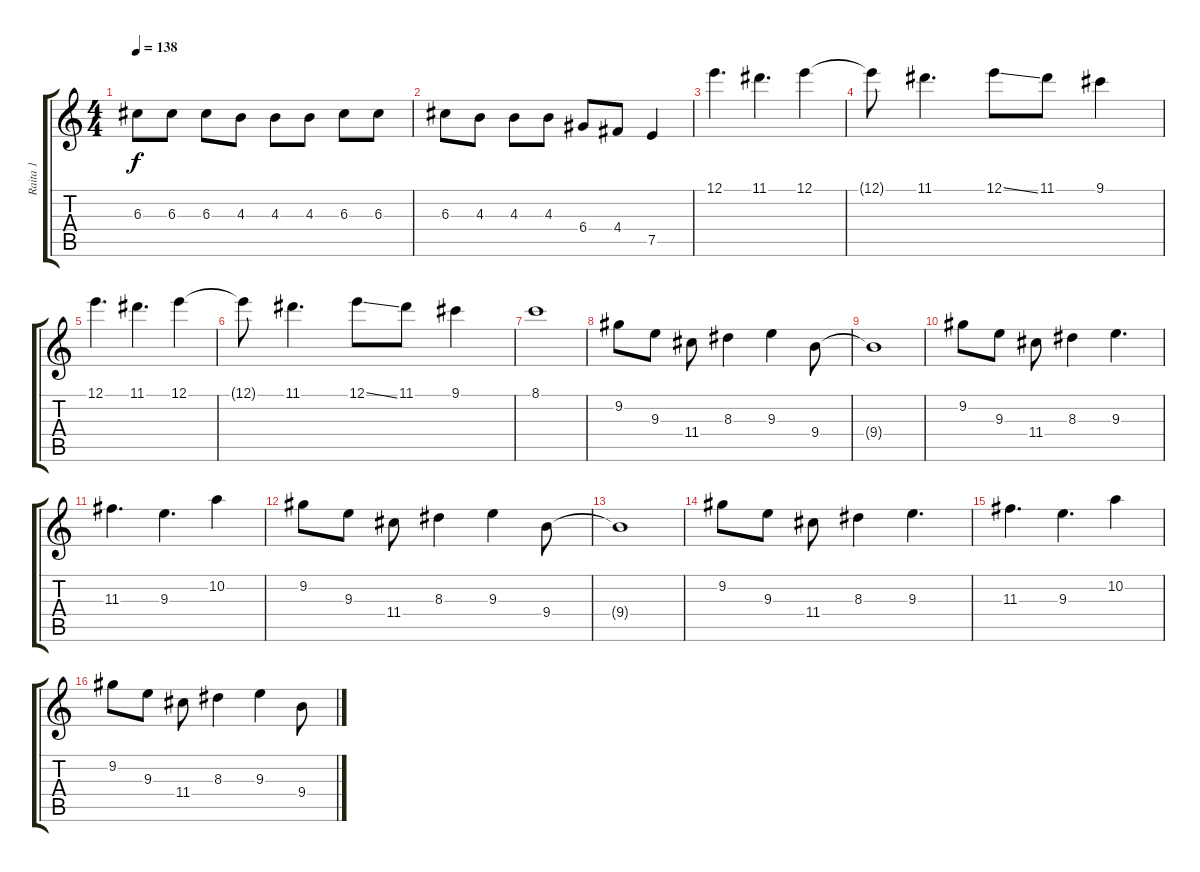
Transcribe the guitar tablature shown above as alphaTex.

\track ("Raita 1" "Raita 1") {instrument electricguitarclean}
\staff {score tabs}
\tuning (E4 B3 G3 D3 A2 E2) {hide}
\ts (4 4)
\tempo 138
\clef g2
\ks c
6.3.8{dy f} 6.3.8 6.3.8 4.3.8 4.3.8 4.3.8 6.3.8 6.3.8 |
6.3.8 4.3.8 4.3.8 4.3.8 6.4.8 4.4.8 7.5.4 |
12.1.4{d} 11.1.4{d} 12.1.4 |
12.1{t}.8 11.1.4{d} 12.1{ss}.8 11.1.8 9.1.4 |
12.1.4{d} 11.1.4{d} 12.1.4 |
12.1{t}.8 11.1.4{d} 12.1{ss}.8 11.1.8 9.1.4 |
8.1.1 |
9.2.8 9.3.8 11.4.8 8.3.4 9.3.4 9.4.8 |
9.4{t}.1 |
9.2.8 9.3.8 11.4.8 8.3.4 9.3.4{d} |
11.3.4{d} 9.3.4{d} 10.2.4 |
9.2.8 9.3.8 11.4.8 8.3.4 9.3.4 9.4.8 |
9.4{t}.1 |
9.2.8 9.3.8 11.4.8 8.3.4 9.3.4{d} |
11.3.4{d} 9.3.4{d} 10.2.4 |
9.2.8 9.3.8 11.4.8 8.3.4 9.3.4 9.4.8
